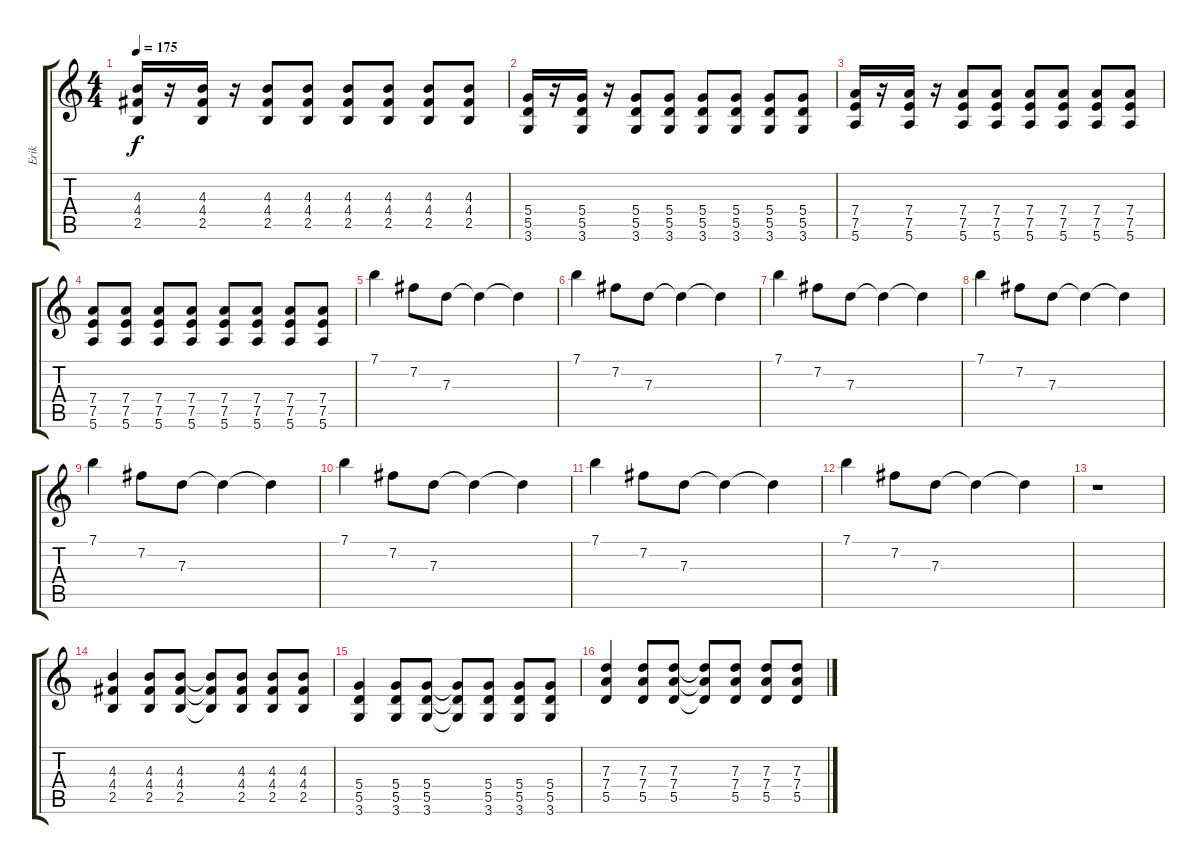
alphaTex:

\track ("Erik" "Erik") {instrument distortionguitar}
\staff {score tabs}
\tuning (E4 B3 G3 D3 A2 E2) {hide}
\ts (4 4)
\tempo 175
\clef g2
\ks c
(4.3 4.4 2.5).16{dy f} r.16 (4.3 4.4 2.5).16 r.16 (4.3 4.4 2.5).8 (4.3 4.4 2.5).8 (4.3 4.4 2.5).8 (4.3 4.4 2.5).8 (4.3 4.4 2.5).8 (4.3 4.4 2.5).8 |
(5.4 5.5 3.6).16 r.16 (5.4 5.5 3.6).16 r.16 (5.4 5.5 3.6).8 (5.4 5.5 3.6).8 (5.4 5.5 3.6).8 (5.4 5.5 3.6).8 (5.4 5.5 3.6).8 (5.4 5.5 3.6).8 |
(7.4 7.5 5.6).16 r.16 (7.4 7.5 5.6).16 r.16 (7.4 7.5 5.6).8 (7.4 7.5 5.6).8 (7.4 7.5 5.6).8 (7.4 7.5 5.6).8 (7.4 7.5 5.6).8 (7.4 7.5 5.6).8 |
(7.4 7.5 5.6).8 (7.4 7.5 5.6).8 (7.4 7.5 5.6).8 (7.4 7.5 5.6).8 (7.4 7.5 5.6).8 (7.4 7.5 5.6).8 (7.4 7.5 5.6).8 (7.4 7.5 5.6).8 |
7.1.4 7.2.8 7.3.8 7.3{t}.4 7.3{t}.4 |
7.1.4 7.2.8 7.3.8 7.3{t}.4 7.3{t}.4 |
7.1.4 7.2.8 7.3.8 7.3{t}.4 7.3{t}.4 |
7.1.4 7.2.8 7.3.8 7.3{t}.4 7.3{t}.4 |
7.1.4 7.2.8 7.3.8 7.3{t}.4 7.3{t}.4 |
7.1.4 7.2.8 7.3.8 7.3{t}.4 7.3{t}.4 |
7.1.4 7.2.8 7.3.8 7.3{t}.4 7.3{t}.4 |
7.1.4 7.2.8 7.3.8 7.3{t}.4 7.3{t}.4 |
r.1 |
(4.3 4.4 2.5).4 (4.3 4.4 2.5).8 (4.3 4.4 2.5).8 (4.3{t} 4.4{t} 2.5{t}).8 (4.3 4.4 2.5).8 (4.3 4.4 2.5).8 (4.3 4.4 2.5).8 |
(5.4 5.5 3.6).4 (5.4 5.5 3.6).8 (5.4 5.5 3.6).8 (5.4{t} 5.5{t} 3.6{t}).8 (5.4 5.5 3.6).8 (5.4 5.5 3.6).8 (5.4 5.5 3.6).8 |
(7.3 7.4 5.5).4 (7.3 7.4 5.5).8 (7.3 7.4 5.5).8 (7.3{t} 7.4{t} 5.5{t}).8 (7.3 7.4 5.5).8 (7.3 7.4 5.5).8 (7.3 7.4 5.5).8
